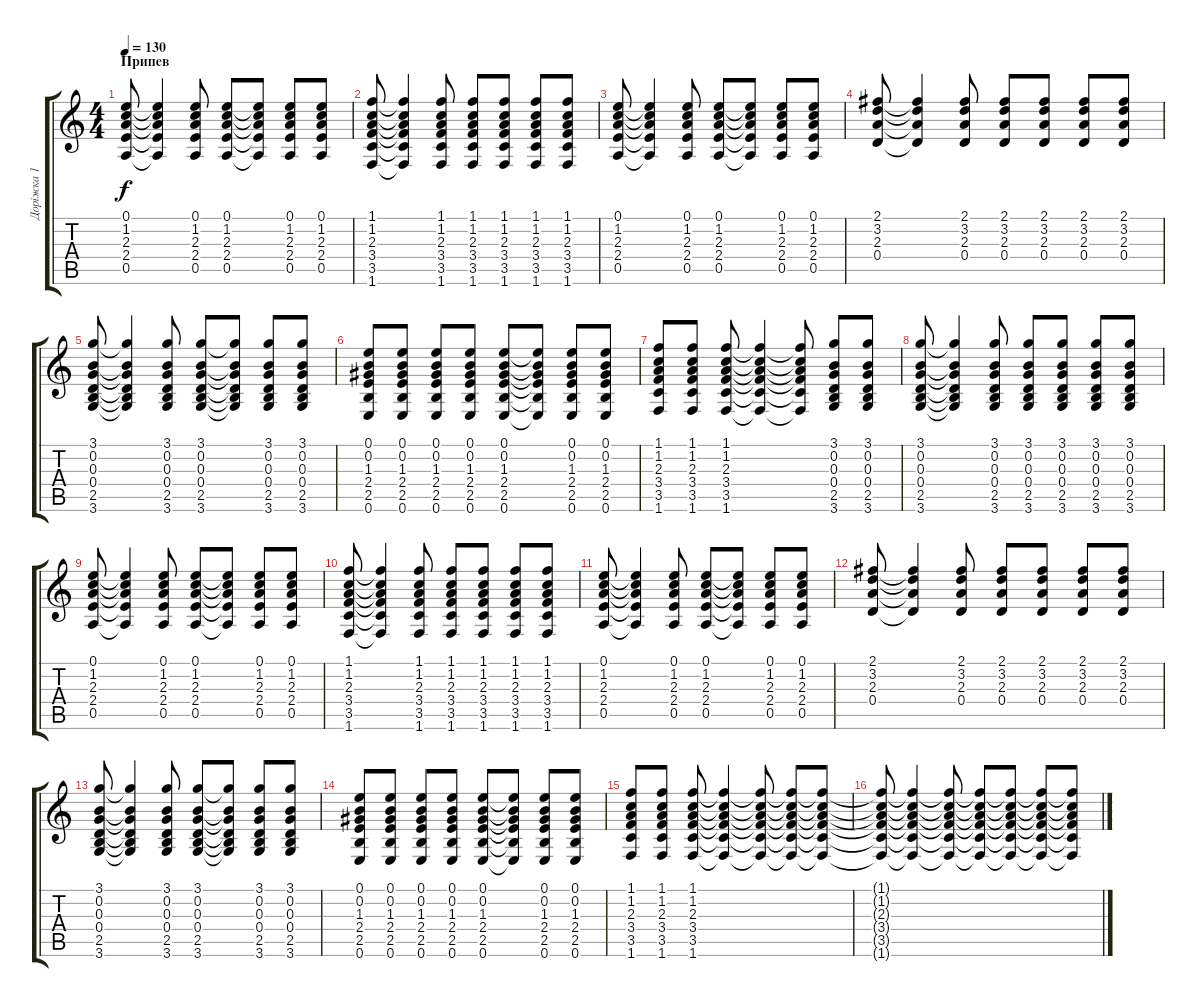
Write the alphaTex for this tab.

\track ("Доріжка 1" "Доріжка 1") {instrument acousticguitarsteel}
\staff {score tabs}
\tuning (E4 B3 G3 D3 A2 E2) {hide}
\ts (4 4)
\section ("" "Припев")
\tempo 130
\clef g2
\ks c
(0.1 1.2 2.3 2.4 0.5).8{dy f volume 11} (0.1{t} 1.2{t} 2.3{t} 2.4{t} 0.5{t}).4 (0.1 1.2 2.3 2.4 0.5).8 (0.1 1.2 2.3 2.4 0.5).8 (0.1{t} 1.2{t} 2.3{t} 2.4{t} 0.5{t}).8 (0.1 1.2 2.3 2.4 0.5).8 (0.1 1.2 2.3 2.4 0.5).8 |
(1.1 1.2 2.3 3.4 3.5 1.6).8 (1.1{t} 1.2{t} 2.3{t} 3.4{t} 3.5{t} 1.6{t}).4 (1.1 1.2 2.3 3.4 3.5 1.6).8 (1.1 1.2 2.3 3.4 3.5 1.6).8 (1.1 1.2 2.3 3.4 3.5 1.6).8 (1.1 1.2 2.3 3.4 3.5 1.6).8 (1.1 1.2 2.3 3.4 3.5 1.6).8 |
(0.1 1.2 2.3 2.4 0.5).8 (0.1{t} 1.2{t} 2.3{t} 2.4{t} 0.5{t}).4 (0.1 1.2 2.3 2.4 0.5).8 (0.1 1.2 2.3 2.4 0.5).8 (0.1{t} 1.2{t} 2.3{t} 2.4{t} 0.5{t}).8 (0.1 1.2 2.3 2.4 0.5).8 (0.1 1.2 2.3 2.4 0.5).8 |
(2.1 3.2 2.3 0.4).8 (2.1{t} 3.2{t} 2.3{t} 0.4{t}).4 (2.1 3.2 2.3 0.4).8 (2.1 3.2 2.3 0.4).8 (2.1 3.2 2.3 0.4).8 (2.1 3.2 2.3 0.4).8 (2.1 3.2 2.3 0.4).8 |
(3.1 0.2 0.3 0.4 2.5 3.6).8 (3.1{t} 0.2{t} 0.3{t} 0.4{t} 2.5{t} 3.6{t}).4 (3.1 0.2 0.3 0.4 2.5 3.6).8 (3.1 0.2 0.3 0.4 2.5 3.6).8 (3.1{t} 0.2{t} 0.3{t} 0.4{t} 2.5{t} 3.6{t}).8 (3.1 0.2 0.3 0.4 2.5 3.6).8 (3.1 0.2 0.3 0.4 2.5 3.6).8 |
(0.1 0.2 1.3 2.4 2.5 0.6).8 (0.1 0.2 1.3 2.4 2.5 0.6).8 (0.1 0.2 1.3 2.4 2.5 0.6).8 (0.1 0.2 1.3 2.4 2.5 0.6).8 (0.1 0.2 1.3 2.4 2.5 0.6).8 (0.1{t} 0.2{t} 1.3{t} 2.4{t} 2.5{t} 0.6{t}).8 (0.1 0.2 1.3 2.4 2.5 0.6).8 (0.1 0.2 1.3 2.4 2.5 0.6).8 |
(1.1 1.2 2.3 3.4 3.5 1.6).8 (1.1 1.2 2.3 3.4 3.5 1.6).8 (1.1 1.2 2.3 3.4 3.5 1.6).8 (1.1{t} 1.2{t} 2.3{t} 3.4{t} 3.5{t} 1.6{t}).4 (1.1{t} 1.2{t} 2.3{t} 3.4{t} 3.5{t} 1.6{t}).8 (3.1 0.2 0.3 0.4 2.5 3.6).8 (3.1 0.2 0.3 0.4 2.5 3.6).8 |
(3.1 0.2 0.3 0.4 2.5 3.6).8 (3.1{t} 0.2{t} 0.3{t} 0.4{t} 2.5{t} 3.6{t}).4 (3.1 0.2 0.3 0.4 2.5 3.6).8 (3.1 0.2 0.3 0.4 2.5 3.6).8 (3.1 0.2 0.3 0.4 2.5 3.6).8 (3.1 0.2 0.3 0.4 2.5 3.6).8 (3.1 0.2 0.3 0.4 2.5 3.6).8 |
(0.1 1.2 2.3 2.4 0.5).8{volume 11} (0.1{t} 1.2{t} 2.3{t} 2.4{t} 0.5{t}).4 (0.1 1.2 2.3 2.4 0.5).8 (0.1 1.2 2.3 2.4 0.5).8 (0.1{t} 1.2{t} 2.3{t} 2.4{t} 0.5{t}).8 (0.1 1.2 2.3 2.4 0.5).8 (0.1 1.2 2.3 2.4 0.5).8 |
(1.1 1.2 2.3 3.4 3.5 1.6).8 (1.1{t} 1.2{t} 2.3{t} 3.4{t} 3.5{t} 1.6{t}).4 (1.1 1.2 2.3 3.4 3.5 1.6).8 (1.1 1.2 2.3 3.4 3.5 1.6).8 (1.1 1.2 2.3 3.4 3.5 1.6).8 (1.1 1.2 2.3 3.4 3.5 1.6).8 (1.1 1.2 2.3 3.4 3.5 1.6).8 |
(0.1 1.2 2.3 2.4 0.5).8 (0.1{t} 1.2{t} 2.3{t} 2.4{t} 0.5{t}).4 (0.1 1.2 2.3 2.4 0.5).8 (0.1 1.2 2.3 2.4 0.5).8 (0.1{t} 1.2{t} 2.3{t} 2.4{t} 0.5{t}).8 (0.1 1.2 2.3 2.4 0.5).8 (0.1 1.2 2.3 2.4 0.5).8 |
(2.1 3.2 2.3 0.4).8 (2.1{t} 3.2{t} 2.3{t} 0.4{t}).4 (2.1 3.2 2.3 0.4).8 (2.1 3.2 2.3 0.4).8 (2.1 3.2 2.3 0.4).8 (2.1 3.2 2.3 0.4).8 (2.1 3.2 2.3 0.4).8 |
(3.1 0.2 0.3 0.4 2.5 3.6).8 (3.1{t} 0.2{t} 0.3{t} 0.4{t} 2.5{t} 3.6{t}).4 (3.1 0.2 0.3 0.4 2.5 3.6).8 (3.1 0.2 0.3 0.4 2.5 3.6).8 (3.1{t} 0.2{t} 0.3{t} 0.4{t} 2.5{t} 3.6{t}).8 (3.1 0.2 0.3 0.4 2.5 3.6).8 (3.1 0.2 0.3 0.4 2.5 3.6).8 |
(0.1 0.2 1.3 2.4 2.5 0.6).8 (0.1 0.2 1.3 2.4 2.5 0.6).8 (0.1 0.2 1.3 2.4 2.5 0.6).8 (0.1 0.2 1.3 2.4 2.5 0.6).8 (0.1 0.2 1.3 2.4 2.5 0.6).8 (0.1{t} 0.2{t} 1.3{t} 2.4{t} 2.5{t} 0.6{t}).8 (0.1 0.2 1.3 2.4 2.5 0.6).8 (0.1 0.2 1.3 2.4 2.5 0.6).8 |
(1.1 1.2 2.3 3.4 3.5 1.6).8 (1.1 1.2 2.3 3.4 3.5 1.6).8 (1.1 1.2 2.3 3.4 3.5 1.6).8 (1.1{t} 1.2{t} 2.3{t} 3.4{t} 3.5{t} 1.6{t}).4 (1.1{t} 1.2{t} 2.3{t} 3.4{t} 3.5{t} 1.6{t}).8 (1.1{t} 1.2{t} 2.3{t} 3.4{t} 3.5{t} 1.6{t}).8 (1.1{t} 1.2{t} 2.3{t} 3.4{t} 3.5{t} 1.6{t}).8 |
(1.1{t} 1.2{t} 2.3{t} 3.4{t} 3.5{t} 1.6{t}).8 (1.1{t} 1.2{t} 2.3{t} 3.4{t} 3.5{t} 1.6{t}).4 (1.1{t} 1.2{t} 2.3{t} 3.4{t} 3.5{t} 1.6{t}).8 (1.1{t} 1.2{t} 2.3{t} 3.4{t} 3.5{t} 1.6{t}).8 (1.1{t} 1.2{t} 2.3{t} 3.4{t} 3.5{t} 1.6{t}).8 (1.1{t} 1.2{t} 2.3{t} 3.4{t} 3.5{t} 1.6{t}).8 (1.1{t} 1.2{t} 2.3{t} 3.4{t} 3.5{t} 1.6{t}).8
